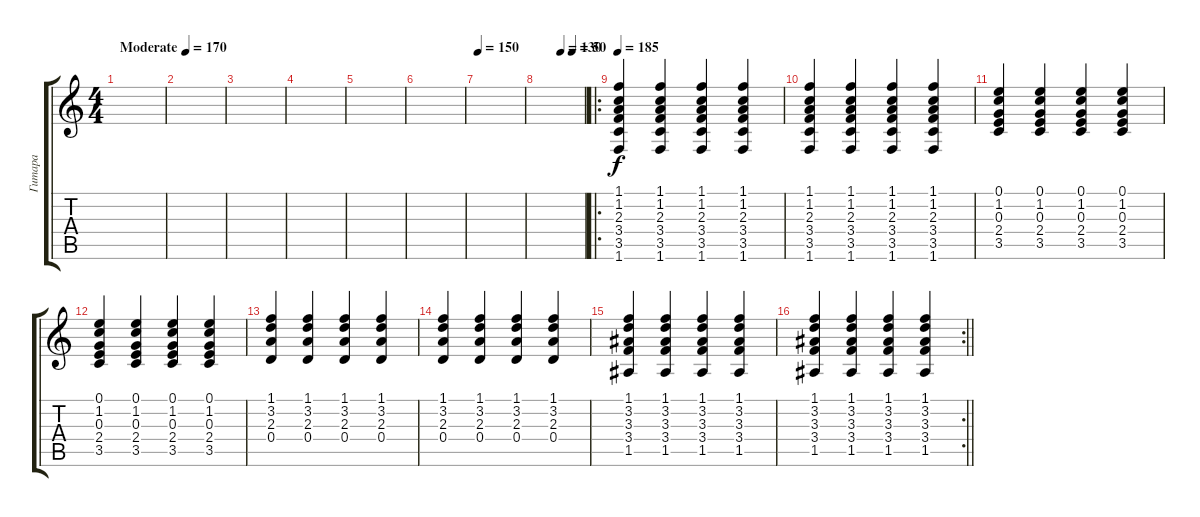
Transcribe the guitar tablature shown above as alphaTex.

\track ("Гитара" "Гитара") {instrument acousticguitarsteel}
\staff {score tabs}
\tuning (E4 B3 G3 D3 A2 E2) {hide}
\ts (4 4)
\tempo (170 "Moderate")
\clef g2
\ks c
|
|
|
|
|
|
\tempo 150
|
\tempo (130 0.5)
\tempo (50 0.75)
|
\ro
\tempo 185
(1.1 1.2 2.3 3.4 3.5 1.6).4 (1.1 1.2 2.3 3.4 3.5 1.6).4 (1.1 1.2 2.3 3.4 3.5 1.6).4 (1.1 1.2 2.3 3.4 3.5 1.6).4 |
(1.1 1.2 2.3 3.4 3.5 1.6).4 (1.1 1.2 2.3 3.4 3.5 1.6).4 (1.1 1.2 2.3 3.4 3.5 1.6).4 (1.1 1.2 2.3 3.4 3.5 1.6).4 |
(0.1 1.2 0.3 2.4 3.5).4 (0.1 1.2 0.3 2.4 3.5).4 (0.1 1.2 0.3 2.4 3.5).4 (0.1 1.2 0.3 2.4 3.5).4 |
(0.1 1.2 0.3 2.4 3.5).4 (0.1 1.2 0.3 2.4 3.5).4 (0.1 1.2 0.3 2.4 3.5).4 (0.1 1.2 0.3 2.4 3.5).4 |
(1.1 3.2 2.3 0.4).4 (1.1 3.2 2.3 0.4).4 (1.1 3.2 2.3 0.4).4 (1.1 3.2 2.3 0.4).4 |
(1.1 3.2 2.3 0.4).4 (1.1 3.2 2.3 0.4).4 (1.1 3.2 2.3 0.4).4 (1.1 3.2 2.3 0.4).4 |
(1.1 3.2 3.3 3.4 1.5).4 (1.1 3.2 3.3 3.4 1.5).4 (1.1 3.2 3.3 3.4 1.5).4 (1.1 3.2 3.3 3.4 1.5).4 |
\rc 2
\barLineRight lightlight
(1.1 3.2 3.3 3.4 1.5).4 (1.1 3.2 3.3 3.4 1.5).4 (1.1 3.2 3.3 3.4 1.5).4 (1.1 3.2 3.3 3.4 1.5).4
